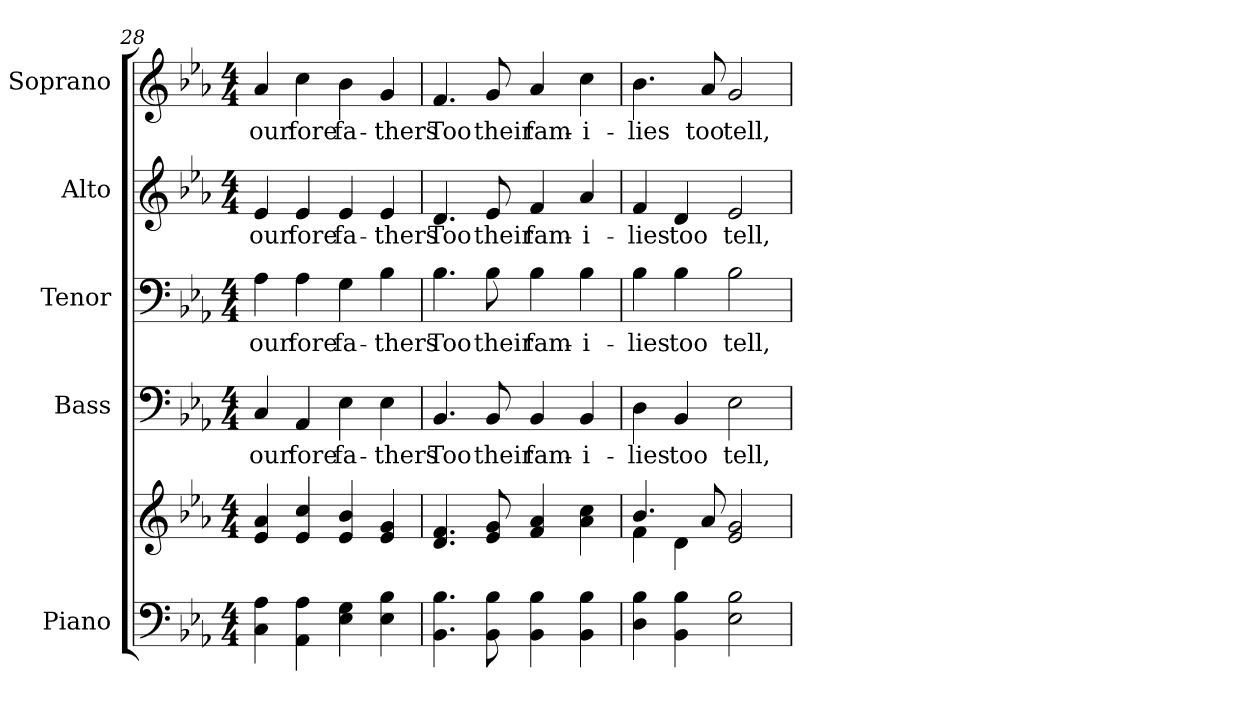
**kern	**kern	**kern	**text	**kern	**text	**kern	**text	**kern	**text
*part5	*part5	*part4	*part4	*part3	*part3	*part2	*part2	*part1	*part1
*staff6	*staff5	*staff4	*staff4	*staff3	*staff3	*staff2	*staff2	*staff1	*staff1
*I"Piano	*	*I"Bass	*	*I"Tenor	*	*I"Alto	*	*I"Soprano	*
*I'Pno.	*	*I'B.	*	*I'T.	*	*I'A.	*	*I'S.	*
!!LO:PB:g=z
*clefF4	*clefG2	*clefF4	*	*clefF4	*	*clefG2	*	*clefG2	*
*k[b-e-a-]	*k[b-e-a-]	*k[b-e-a-]	*	*k[b-e-a-]	*	*k[b-e-a-]	*	*k[b-e-a-]	*
*E-:	*E-:	*E-:	*	*E-:	*	*E-:	*	*E-:	*
*M4/4	*M4/4	*M4/4	*	*M4/4	*	*M4/4	*	*M4/4	*
=28	=28	=28	=28	=28	=28	=28	=28	=28	=28
!	!	!	!LO:LY:b:color=#000000	!	!	!	!	!	!
!	!	!	!	!	!LO:LY:b:color=#000000	!	!	!	!
!	!	!	!	!	!	!	!LO:LY:b:color=#000000	!	!
!	!	!	!	!	!	!	!	!	!LO:LY:b:color=#000000
4Ci\ 4A-i	4e-i/ 4a-i	4Ci/	our	4A-i\	our	4e-i/	our	4a-i/	our
!	!	!	!LO:LY:b:color=#000000	!	!	!	!	!	!
!	!	!	!	!	!LO:LY:b:color=#000000	!	!	!	!
!	!	!	!	!	!	!	!LO:LY:b:color=#000000	!	!
!	!	!	!	!	!	!	!	!	!LO:LY:b:color=#000000
4AA-i\ 4A-i	4e-i/ 4cci	4AA-i/	fore	4A-i\	fore	4e-i/	fore	4cci\	fore
!	!	!	!LO:LY:b:color=#000000	!	!	!	!	!	!
!	!	!	!	!	!LO:LY:b:color=#000000	!	!	!	!
!	!	!	!	!	!	!	!LO:LY:b:color=#000000	!	!
!	!	!	!	!	!	!	!	!	!LO:LY:b:color=#000000
4E-i\ 4Gi	4e-i/ 4b-i	4E-i\	fa-	4Gi\	fa-	4e-i/	fa-	4b-i\	fa-
!	!	!	!LO:LY:b:color=#000000	!	!	!	!	!	!
!	!	!	!	!	!LO:LY:b:color=#000000	!	!	!	!
!	!	!	!	!	!	!	!LO:LY:b:color=#000000	!	!
!	!	!	!	!	!	!	!	!	!LO:LY:b:color=#000000
4E-i\ 4B-i	4e-i/ 4gi	4E-i\	-thers	4B-i\	-thers	4e-i/	-thers	4gi/	-thers
=29	=29	=29	=29	=29	=29	=29	=29	=29	=29
!	!	!	!LO:LY:b:color=#000000	!	!	!	!	!	!
!	!	!	!	!	!LO:LY:b:color=#000000	!	!	!	!
!	!	!	!	!	!	!	!LO:LY:b:color=#000000	!	!
!	!	!	!	!	!	!	!	!	!LO:LY:b:color=#000000
4.BB-i\ 4.B-i	4.di/ 4.fi	4.BB-i/	Too	4.B-i\	Too	4.di/	Too	4.fi/	Too
!	!	!	!LO:LY:b:color=#000000	!	!	!	!	!	!
!	!	!	!	!	!LO:LY:b:color=#000000	!	!	!	!
!	!	!	!	!	!	!	!LO:LY:b:color=#000000	!	!
!	!	!	!	!	!	!	!	!	!LO:LY:b:color=#000000
8BB-i\ 8B-i	8e-i/ 8gi	8BB-i/	their	8B-i\	their	8e-i/	their	8gi/	their
!	!	!	!LO:LY:b:color=#000000	!	!	!	!	!	!
!	!	!	!	!	!LO:LY:b:color=#000000	!	!	!	!
!	!	!	!	!	!	!	!LO:LY:b:color=#000000	!	!
!	!	!	!	!	!	!	!	!	!LO:LY:b:color=#000000
4BB-i\ 4B-i	4fi/ 4a-i	4BB-i/	fam-	4B-i\	fam-	4fi/	fam-	4a-i/	fam-
!	!	!	!LO:LY:b:color=#000000	!	!	!	!	!	!
!	!	!	!	!	!LO:LY:b:color=#000000	!	!	!	!
!	!	!	!	!	!	!	!LO:LY:b:color=#000000	!	!
!	!	!	!	!	!	!	!	!	!LO:LY:b:color=#000000
4BB-i\ 4B-i	4a-i\ 4cci	4BB-i/	-i-	4B-i\	-i-	4a-i/	-i-	4cci\	-i-
=30	=30	=30	=30	=30	=30	=30	=30	=30	=30
*	*^	*	*	*	*	*	*	*	*
!	!	!	!	!LO:LY:b:color=#000000	!	!	!	!	!	!
!	!	!	!	!	!	!LO:LY:b:color=#000000	!	!	!	!
!	!	!	!	!	!	!	!	!LO:LY:b:color=#000000	!	!
!	!	!	!	!	!	!	!	!	!	!LO:LY:b:color=#000000
4Di\ 4B-i	4.b-i/	4fi\	4Di\	-lies	4B-i\	-lies	4fi/	-lies	4.b-i\	-lies
!	!	!	!	!LO:LY:b:color=#000000	!	!	!	!	!	!
!	!	!	!	!	!	!LO:LY:b:color=#000000	!	!	!	!
!	!	!	!	!	!	!	!	!LO:LY:b:color=#000000	!	!
4BB-i\ 4B-i	.	4di\	4BB-i/	too	4B-i\	too	4di/	too	.	.
!	!	!	!	!	!	!	!	!	!	!LO:LY:b:color=#000000
.	8a-i/	.	.	.	.	.	.	.	8a-i/	too
!	!	!	!	!LO:LY:b:color=#000000	!	!	!	!	!	!
!	!	!	!	!	!	!LO:LY:b:color=#000000	!	!	!	!
!	!	!	!	!	!	!	!	!LO:LY:b:color=#000000	!	!
!	!	!	!	!	!	!	!	!	!	!LO:LY:b:color=#000000
2E-i\ 2B-i	2e-i/ 2gi	2ryy	2E-i\	tell,	2B-i\	tell,	2e-i/	tell,	2gi/	tell,
*	*v	*v	*	*	*	*	*	*	*	*
=	=	=	=	=	=	=	=	=	=
*-	*-	*-	*-	*-	*-	*-	*-	*-	*-
